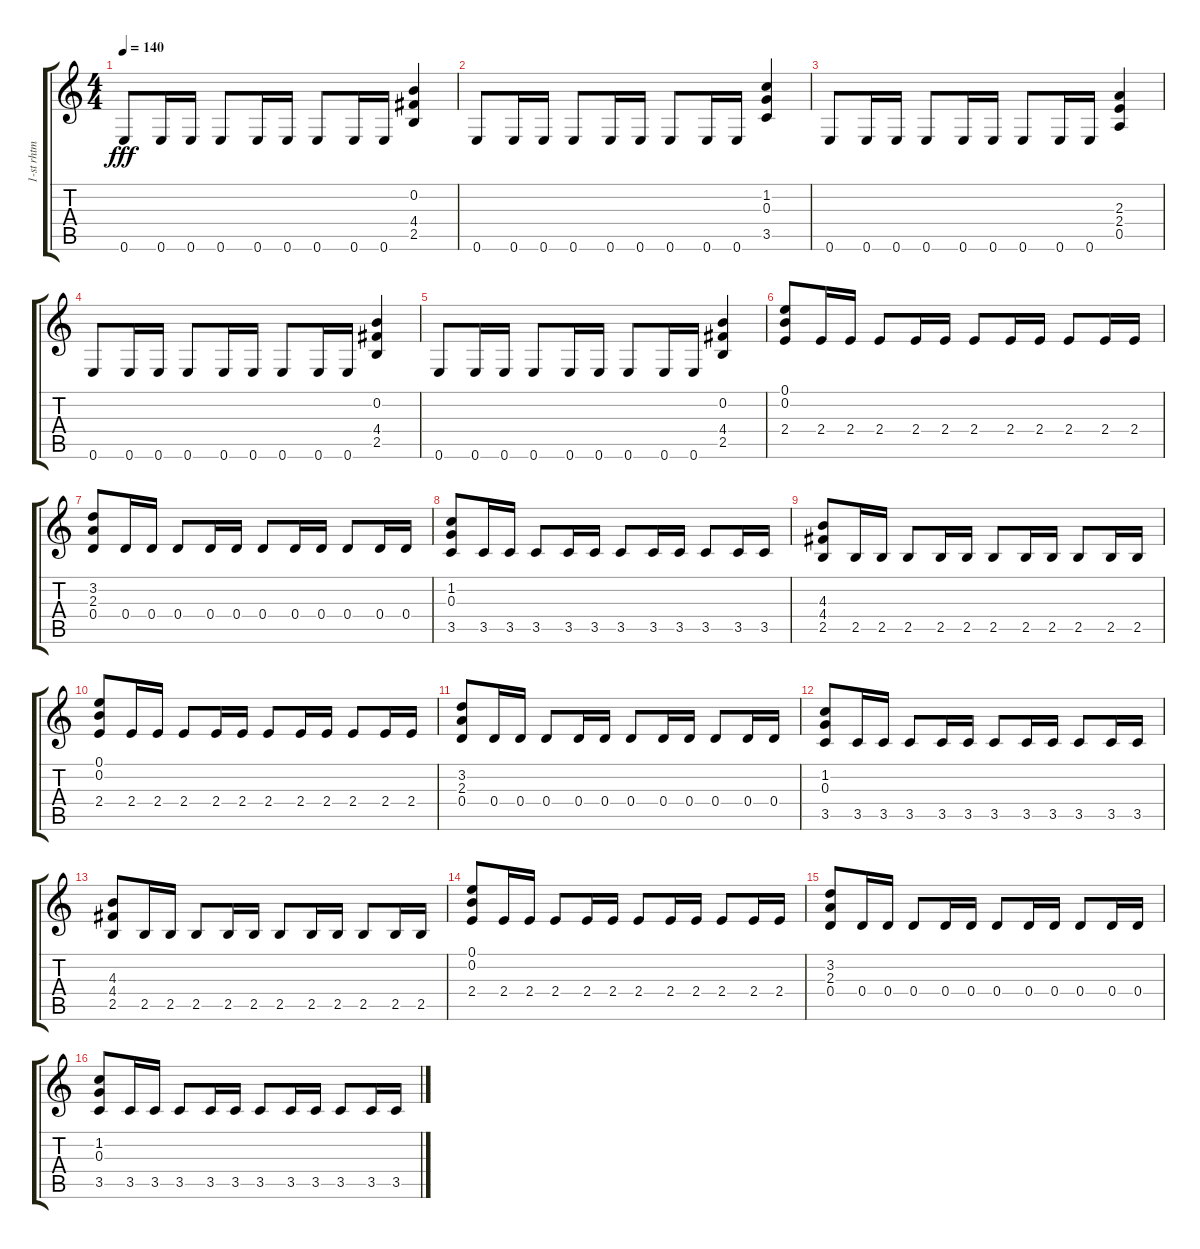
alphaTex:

\track ("1-st rhtm gtr" "1-st rhtm ") {instrument distortionguitar}
\staff {score tabs}
\tuning (E4 B3 G3 D3 A2 E2) {hide}
\ts (4 4)
\tempo 140
\clef g2
\ks c
0.6.8{dy fff} 0.6.16 0.6.16 0.6.8 0.6.16 0.6.16 0.6.8 0.6.16 0.6.16 (0.2 4.4 2.5).4 |
0.6.8 0.6.16 0.6.16 0.6.8 0.6.16 0.6.16 0.6.8 0.6.16 0.6.16 (1.2 0.3 3.5).4 |
0.6.8 0.6.16 0.6.16 0.6.8 0.6.16 0.6.16 0.6.8 0.6.16 0.6.16 (2.3 2.4 0.5).4 |
0.6.8 0.6.16 0.6.16 0.6.8 0.6.16 0.6.16 0.6.8 0.6.16 0.6.16 (0.2 4.4 2.5).4 |
0.6.8 0.6.16 0.6.16 0.6.8 0.6.16 0.6.16 0.6.8 0.6.16 0.6.16 (0.2 4.4 2.5).4 |
(0.1 0.2 2.4).8 2.4.16 2.4.16 2.4.8 2.4.16 2.4.16 2.4.8 2.4.16 2.4.16 2.4.8 2.4.16 2.4.16 |
(3.2 2.3 0.4).8 0.4.16 0.4.16 0.4.8 0.4.16 0.4.16 0.4.8 0.4.16 0.4.16 0.4.8 0.4.16 0.4.16 |
(1.2 0.3 3.5).8 3.5.16 3.5.16 3.5.8 3.5.16 3.5.16 3.5.8 3.5.16 3.5.16 3.5.8 3.5.16 3.5.16 |
(4.3 4.4 2.5).8 2.5.16 2.5.16 2.5.8 2.5.16 2.5.16 2.5.8 2.5.16 2.5.16 2.5.8 2.5.16 2.5.16 |
(0.1 0.2 2.4).8 2.4.16 2.4.16 2.4.8 2.4.16 2.4.16 2.4.8 2.4.16 2.4.16 2.4.8 2.4.16 2.4.16 |
(3.2 2.3 0.4).8 0.4.16 0.4.16 0.4.8 0.4.16 0.4.16 0.4.8 0.4.16 0.4.16 0.4.8 0.4.16 0.4.16 |
(1.2 0.3 3.5).8 3.5.16 3.5.16 3.5.8 3.5.16 3.5.16 3.5.8 3.5.16 3.5.16 3.5.8 3.5.16 3.5.16 |
(4.3 4.4 2.5).8 2.5.16 2.5.16 2.5.8 2.5.16 2.5.16 2.5.8 2.5.16 2.5.16 2.5.8 2.5.16 2.5.16 |
(0.1 0.2 2.4).8 2.4.16 2.4.16 2.4.8 2.4.16 2.4.16 2.4.8 2.4.16 2.4.16 2.4.8 2.4.16 2.4.16 |
(3.2 2.3 0.4).8 0.4.16 0.4.16 0.4.8 0.4.16 0.4.16 0.4.8 0.4.16 0.4.16 0.4.8 0.4.16 0.4.16 |
(1.2 0.3 3.5).8 3.5.16 3.5.16 3.5.8 3.5.16 3.5.16 3.5.8 3.5.16 3.5.16 3.5.8 3.5.16 3.5.16
